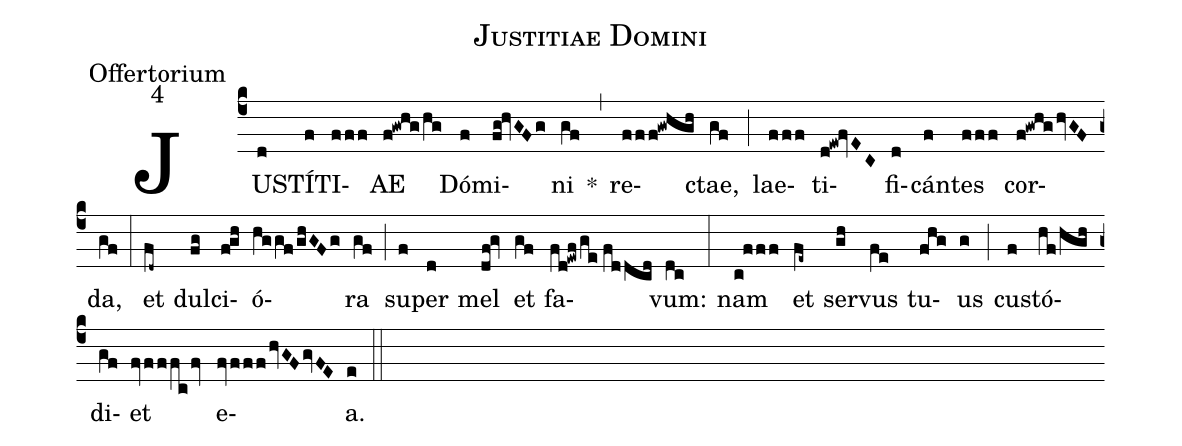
name:Justitiae Domini;
office-part:Offertorium;
mode:4;
%%
(c4) JU(d)STÍ(f)TI(fff)AE(f!gwhg/hg) Dó(f)mi(fg!hvGFg)ni(gf) *(,) re(fff!gwhgh)ctae,(gf) (;) lae(fff)ti(d!ew!fvEC)fi(d)cán(f)tes(fff) cor(f!gwhg/hvGF)da,(gf) (:) et(fd~) dul(fg)ci(f!gh)ó(hggf/ghGFg)ra(gf) (;) su(f)per(d) mel(df!gv) et(gf) fa(fd!ewf/ge//fddcd)vum:(dc) (:) nam(c!fff) et(fe~) ser(gh)vus(fe) tu(fhg)us(g) (;) cu(f)stó(hf/hgh)di(gf)et(fvfffc/fv) e(fvfffhvGFgvFE)a.(e) (::)
